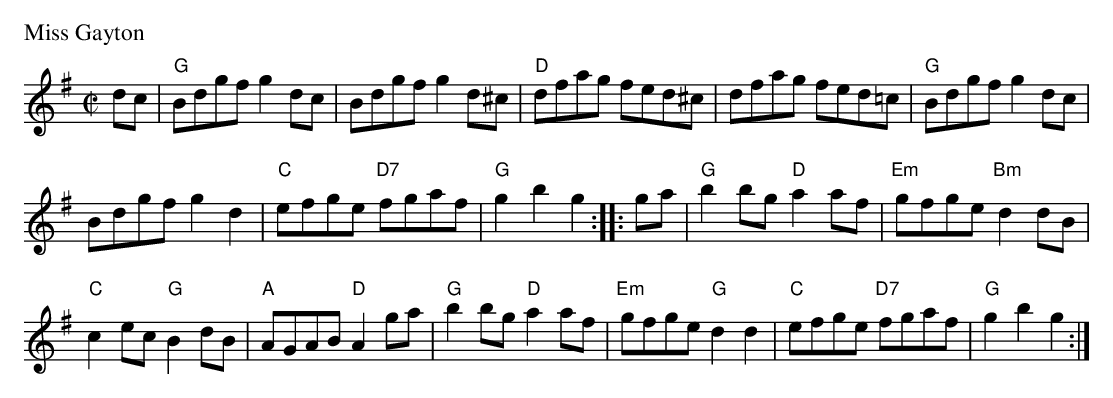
X:1
P: Miss Gayton
M: C|
L: 1/8
K: G
dc \
| "G"Bdgf g2dc | Bdgf g2d^c | "D"dfag fed^c | dfag fed=c | "G"Bdgf g2dc |
Bdgf g2d2 | "C"efge "D7"fgaf | "G"g2b2 g2 :: ga | "G"b2bg "D"a2af | "Em"gfge "Bm"d2dB |
"C"c2ec "G"B2dB | "A"AGAB "D"A2ga | "G"b2bg "D"a2af | "Em"gfge "G"d2d2 | "C"efge "D7"fgaf | "G"g2b2 g2 :|
